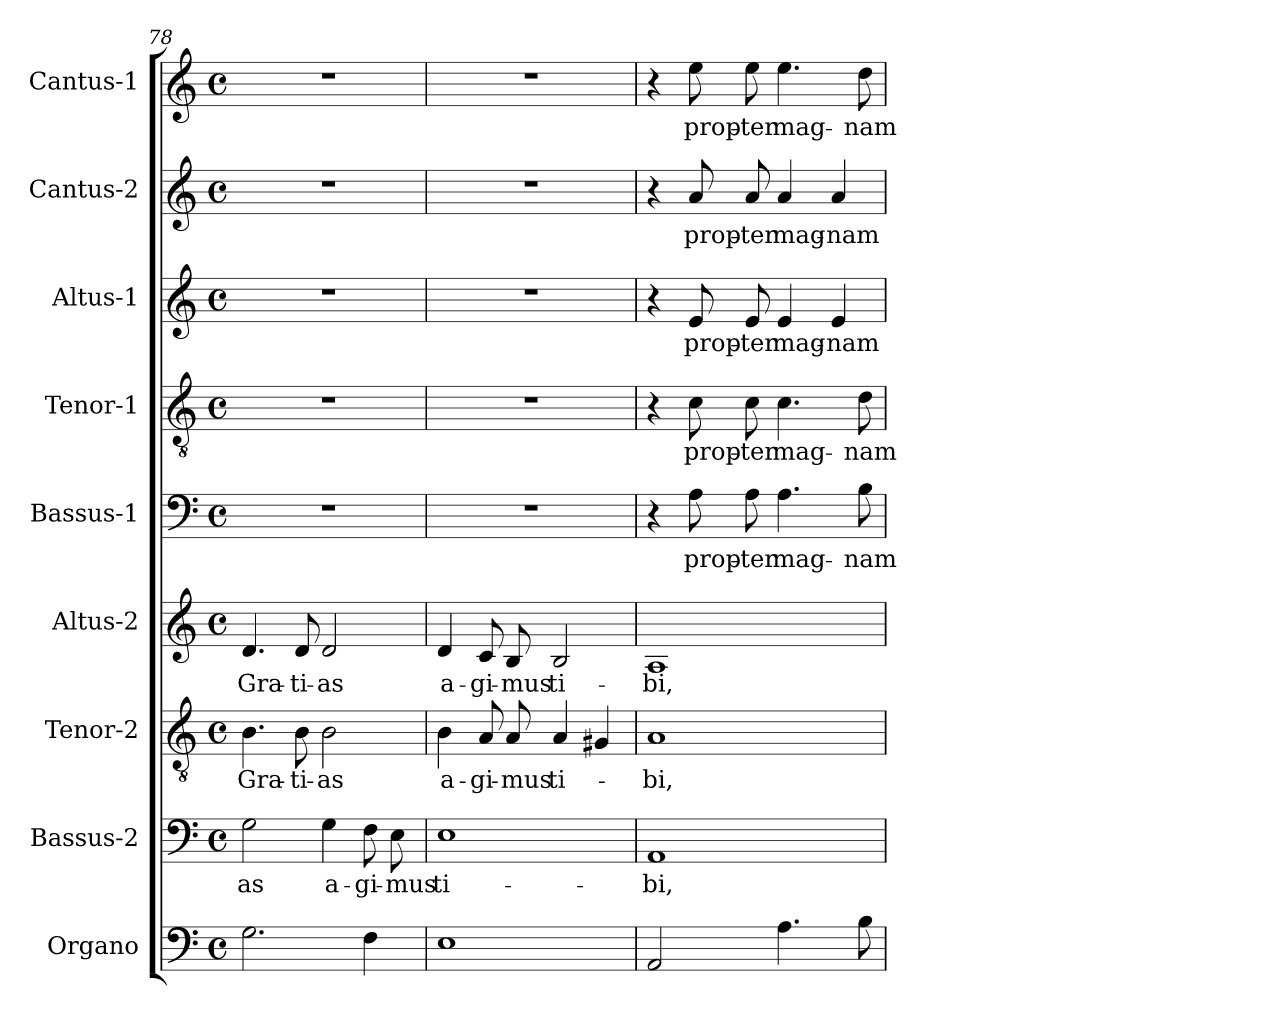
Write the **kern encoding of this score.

**kern	**kern	**text	**kern	**text	**kern	**text	**kern	**text	**kern	**text	**kern	**text	**kern	**text	**kern	**text
*part9	*part8	*part8	*part7	*part7	*part6	*part6	*part5	*part5	*part4	*part4	*part3	*part3	*part2	*part2	*part1	*part1
*staff9	*staff8	*staff8	*staff7	*staff7	*staff6	*staff6	*staff5	*staff5	*staff4	*staff4	*staff3	*staff3	*staff2	*staff2	*staff1	*staff1
*I"Organo	*I"Bassus-2	*	*I"Tenor-2	*	*I"Altus-2	*	*I"Bassus-1	*	*I"Tenor-1	*	*I"Altus-1	*	*I"Cantus-2	*	*I"Cantus-1	*
*I'Og	*I'B2	*	*	*	*I'A2	*	*I'B1	*	*I'T1	*	*I'A1	*	*I'C2	*	*I'C1	*
*clefF4	*clefF4	*	*clefGv2	*	*clefG2	*	*clefF4	*	*clefGv2	*	*clefG2	*	*clefG2	*	*clefG2	*
*k[]	*k[]	*	*k[]	*	*k[]	*	*k[]	*	*k[]	*	*k[]	*	*k[]	*	*k[]	*
*C:	*C:	*	*C:	*	*C:	*	*C:	*	*C:	*	*C:	*	*C:	*	*C:	*
*M4/4	*M4/4	*	*M4/4	*	*M4/4	*	*M4/4	*	*M4/4	*	*M4/4	*	*M4/4	*	*M4/4	*
*met(c)	*met(c)	*	*met(c)	*	*met(c)	*	*met(c)	*	*met(c)	*	*met(c)	*	*met(c)	*	*met(c)	*
=78	=78	=78	=78	=78	=78	=78	=78	=78	=78	=78	=78	=78	=78	=78	=78	=78
!	!	!LO:LY:b	!	!	!	!	!	!	!	!	!	!	!	!	!	!
!	!	!	!	!LO:LY:b	!	!	!	!	!	!	!	!	!	!	!	!
!	!	!	!	!	!	!LO:LY:b	!	!	!	!	!	!	!	!	!	!
2.G\	2G\	-as	4.B\	Gra-	4.d/	Gra-	1r	.	1r	.	1r	.	1r	.	1r	.
!	!	!	!	!LO:LY:b	!	!	!	!	!	!	!	!	!	!	!	!
!	!	!	!	!	!	!LO:LY:b	!	!	!	!	!	!	!	!	!	!
.	.	.	8B\	-ti-	8d/	-ti-	.	.	.	.	.	.	.	.	.	.
!	!	!LO:LY:b	!	!	!	!	!	!	!	!	!	!	!	!	!	!
!	!	!	!	!LO:LY:b	!	!	!	!	!	!	!	!	!	!	!	!
!	!	!	!	!	!	!LO:LY:b	!	!	!	!	!	!	!	!	!	!
.	4G\	a-	2B\	-as	2d/	-as	.	.	.	.	.	.	.	.	.	.
!	!	!LO:LY:b	!	!	!	!	!	!	!	!	!	!	!	!	!	!
4F\	8F\	-gi-	.	.	.	.	.	.	.	.	.	.	.	.	.	.
!	!	!LO:LY:b	!	!	!	!	!	!	!	!	!	!	!	!	!	!
.	8E\	-mus	.	.	.	.	.	.	.	.	.	.	.	.	.	.
=79	=79	=79	=79	=79	=79	=79	=79	=79	=79	=79	=79	=79	=79	=79	=79	=79
!	!	!LO:LY:b	!	!	!	!	!	!	!	!	!	!	!	!	!	!
!	!	!	!	!LO:LY:b	!	!	!	!	!	!	!	!	!	!	!	!
!	!	!	!	!	!	!LO:LY:b	!	!	!	!	!	!	!	!	!	!
1E	1E	ti-	4B\	a-	4d/	a-	1r	.	1r	.	1r	.	1r	.	1r	.
!	!	!	!	!LO:LY:b	!	!	!	!	!	!	!	!	!	!	!	!
!	!	!	!	!	!	!LO:LY:b	!	!	!	!	!	!	!	!	!	!
.	.	.	8A/	-gi-	8c/	-gi-	.	.	.	.	.	.	.	.	.	.
!	!	!	!	!LO:LY:b	!	!	!	!	!	!	!	!	!	!	!	!
!	!	!	!	!	!	!LO:LY:b	!	!	!	!	!	!	!	!	!	!
.	.	.	8A/	-mus	8B/	-mus	.	.	.	.	.	.	.	.	.	.
!	!	!	!	!LO:LY:b	!	!	!	!	!	!	!	!	!	!	!	!
!	!	!	!	!	!	!LO:LY:b	!	!	!	!	!	!	!	!	!	!
.	.	.	4A/	ti-	2B/	ti-	.	.	.	.	.	.	.	.	.	.
.	.	.	4G#X/	.	.	.	.	.	.	.	.	.	.	.	.	.
=80	=80	=80	=80	=80	=80	=80	=80	=80	=80	=80	=80	=80	=80	=80	=80	=80
!	!	!LO:LY:b	!	!	!	!	!	!	!	!	!	!	!	!	!	!
!	!	!	!	!LO:LY:b	!	!	!	!	!	!	!	!	!	!	!	!
!	!	!	!	!	!	!LO:LY:b	!	!	!	!	!	!	!	!	!	!
2AA/	1AA	-bi,	1A	-bi,	1A	-bi,	4r	.	4r	.	4r	.	4r	.	4r	.
!	!	!	!	!	!	!	!	!LO:LY:b	!	!	!	!	!	!	!	!
!	!	!	!	!	!	!	!	!	!	!LO:LY:b	!	!	!	!	!	!
!	!	!	!	!	!	!	!	!	!	!	!	!LO:LY:b	!	!	!	!
!	!	!	!	!	!	!	!	!	!	!	!	!	!	!LO:LY:b	!	!
!	!	!	!	!	!	!	!	!	!	!	!	!	!	!	!	!LO:LY:b
.	.	.	.	.	.	.	8A\	prop-	8c\	prop-	8e/	prop-	8a/	prop-	8ee\	prop-
!	!	!	!	!	!	!	!	!LO:LY:b	!	!	!	!	!	!	!	!
!	!	!	!	!	!	!	!	!	!	!LO:LY:b	!	!	!	!	!	!
!	!	!	!	!	!	!	!	!	!	!	!	!LO:LY:b	!	!	!	!
!	!	!	!	!	!	!	!	!	!	!	!	!	!	!LO:LY:b	!	!
!	!	!	!	!	!	!	!	!	!	!	!	!	!	!	!	!LO:LY:b
.	.	.	.	.	.	.	8A\	-ter	8c\	-ter	8e/	-ter	8a/	-ter	8ee\	-ter
!	!	!	!	!	!	!	!	!LO:LY:b	!	!	!	!	!	!	!	!
!	!	!	!	!	!	!	!	!	!	!LO:LY:b	!	!	!	!	!	!
!	!	!	!	!	!	!	!	!	!	!	!	!LO:LY:b	!	!	!	!
!	!	!	!	!	!	!	!	!	!	!	!	!	!	!LO:LY:b	!	!
!	!	!	!	!	!	!	!	!	!	!	!	!	!	!	!	!LO:LY:b
4.A\	.	.	.	.	.	.	4.A\	mag-	4.c\	mag-	4e/	mag-	4a/	mag-	4.ee\	mag-
!	!	!	!	!	!	!	!	!	!	!	!	!LO:LY:b	!	!	!	!
!	!	!	!	!	!	!	!	!	!	!	!	!	!	!LO:LY:b	!	!
.	.	.	.	.	.	.	.	.	.	.	4e/	-nam	4a/	-nam	.	.
!	!	!	!	!	!	!	!	!LO:LY:b	!	!	!	!	!	!	!	!
!	!	!	!	!	!	!	!	!	!	!LO:LY:b	!	!	!	!	!	!
!	!	!	!	!	!	!	!	!	!	!	!	!	!	!	!	!LO:LY:b
8B\	.	.	.	.	.	.	8B\	-nam	8d\	-nam	.	.	.	.	8dd\	-nam
=	=	=	=	=	=	=	=	=	=	=	=	=	=	=	=	=
*-	*-	*-	*-	*-	*-	*-	*-	*-	*-	*-	*-	*-	*-	*-	*-	*-
